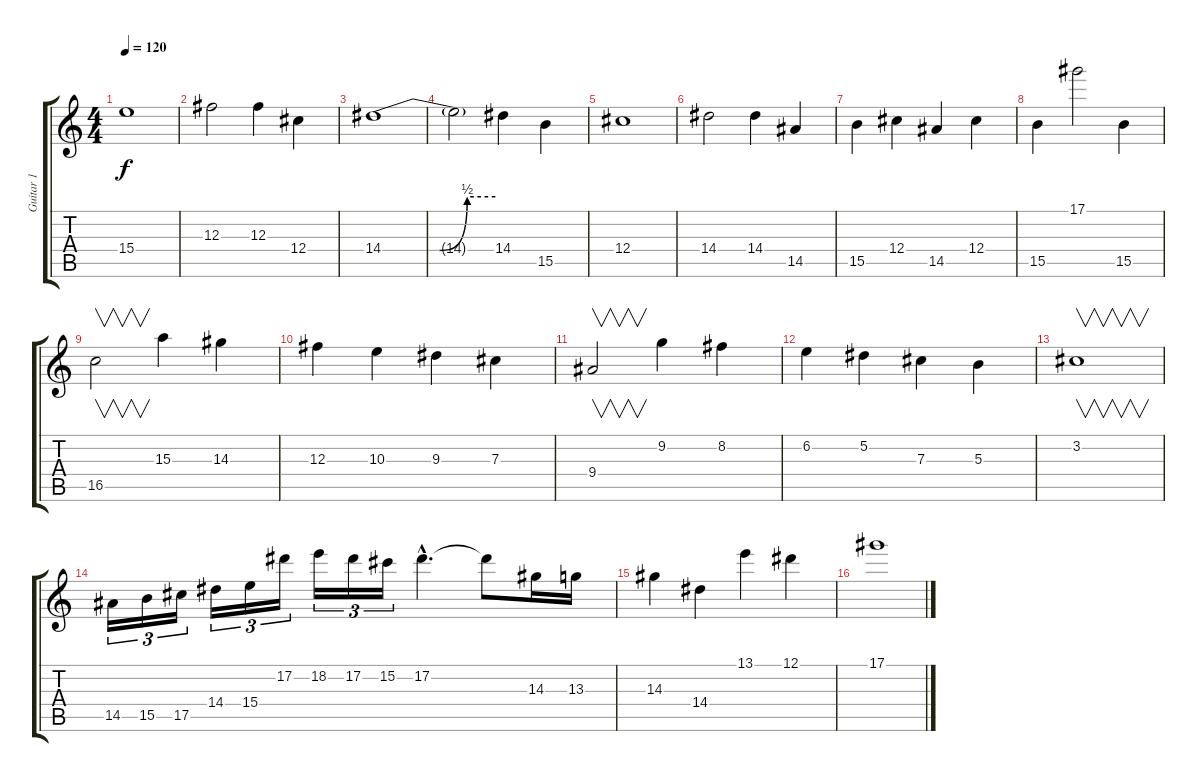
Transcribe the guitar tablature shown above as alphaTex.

\track ("Guitar 1" "Guitar 1") {instrument overdrivenguitar}
\staff {score tabs}
\tuning (Eb4 Bb3 Gb3 Db3 Ab2 Eb2) {hide}
\ts (4 4)
\tempo 120
\clef g2
\ks c
15.4.1{dy f} |
12.3.2 12.3.4 12.4.4 |
14.4{be (custom 0 0 30 0 45 2 60 2)}.1 |
14.4{t}.2 14.4.4 15.5.4 |
12.4.1 |
14.4.2 14.4.4 14.5.4 |
15.5.4 12.4.4 14.5.4 12.4.4 |
15.5.4 17.1.2 15.5.4 |
16.5.2{v} 15.3.4 14.3.4 |
12.3.4 10.3.4 9.3.4 7.3.4 |
9.4.2{v} 9.2.4 8.2.4 |
6.2.4 5.2.4 7.3.4 5.3.4 |
3.2.1{v} |
14.5.16{tu (3 2)} 15.5.16{tu (3 2)} 17.5.16{tu (3 2)} 14.4.16{tu (3 2)} 15.4.16{tu (3 2)} 17.2.16{tu (3 2)} 18.2.16{tu (3 2)} 17.2.16{tu (3 2)} 15.2.16{tu (3 2)} 17.2{hac}.4{d} 17.2{t}.8 14.3.16 13.3.16 |
14.3.4 14.4.4 13.1.4 12.1.4 |
17.1.1
